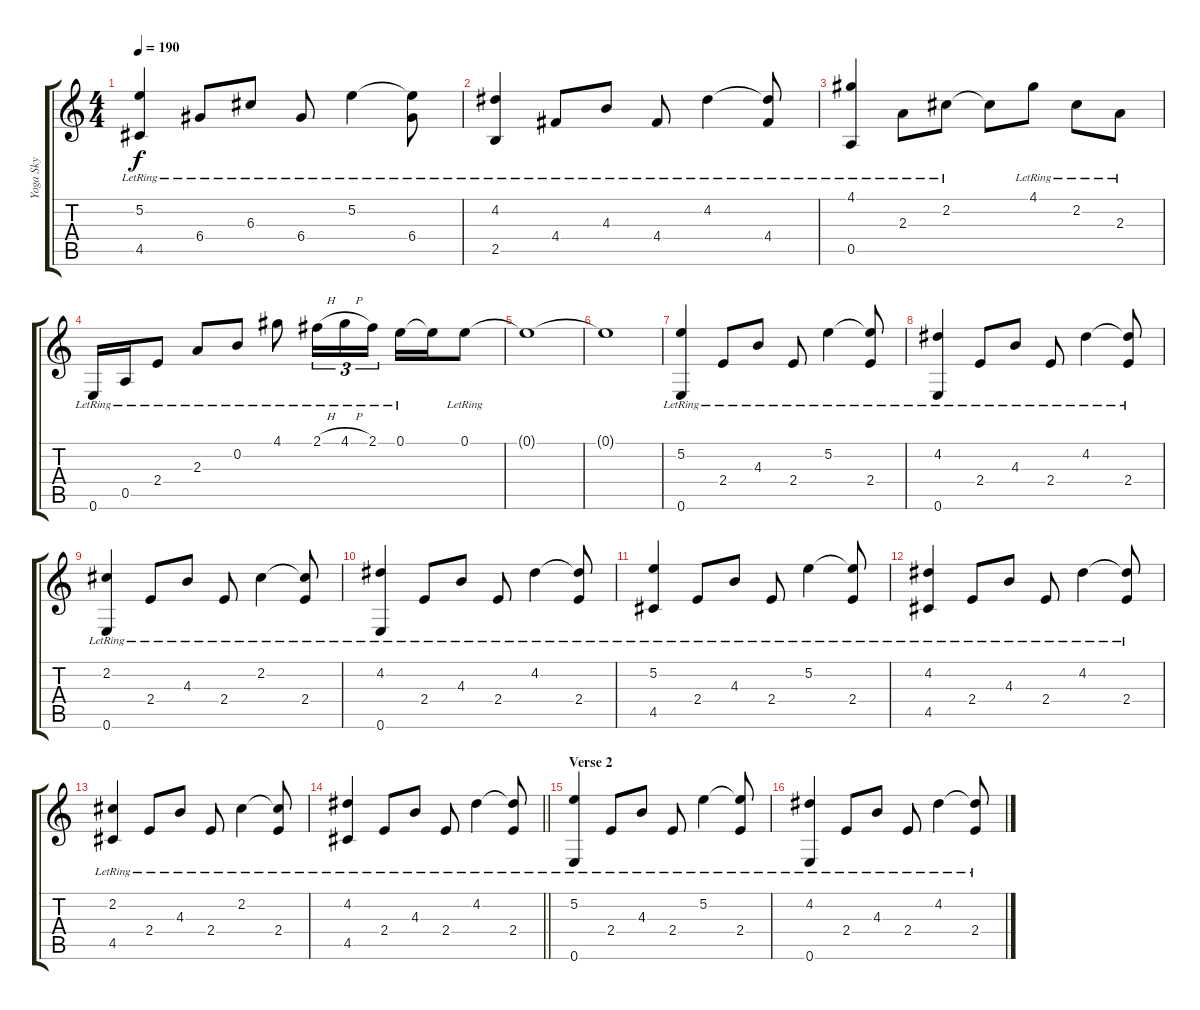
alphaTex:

\track ("Yoga Sky" "Yoga Sky") {instrument acousticguitarnylon}
\staff {score tabs}
\tuning (E4 B3 G3 D3 A2 E2) {hide}
\ts (4 4)
\tempo 190
\clef g2
\ks c
(5.2{lr} 4.5{lr}).4{dy f} 6.4{lr}.8 6.3{lr}.8 6.4{lr}.8 5.2{lr}.4 (5.2{t} 6.4{lr}).8 |
(4.2{lr} 2.5{lr}).4 4.4{lr}.8 4.3{lr}.8 4.4{lr}.8 4.2{lr}.4 (4.2{t} 4.4{lr}).8 |
(4.1{lr} 0.5{lr}).4 2.3{lr}.8 2.2{lr}.8 2.2{t}.8 4.1{lr}.8 2.2{lr}.8 2.3{lr}.8 |
0.6{lr}.16 0.5{lr}.16 2.4{lr}.8 2.3{lr}.8 0.2{lr}.8 4.1{lr}.8 2.1{h lr}.16{tu (3 2)} 4.1{h lr}.16{tu (3 2)} 2.1{lr}.16{tu (3 2)} 0.1{lr}.16 0.1{t}.16 0.1{lr}.8 |
0.1{t}.1 |
0.1{t}.1 |
(5.2{lr} 0.6{lr}).4 2.4{lr}.8 4.3{lr}.8 2.4{lr}.8 5.2{lr}.4 (5.2{t} 2.4{lr}).8 |
(4.2{lr} 0.6{lr}).4 2.4{lr}.8 4.3{lr}.8 2.4{lr}.8 4.2{lr}.4 (4.2{t} 2.4{lr}).8 |
(2.2{lr} 0.6{lr}).4 2.4{lr}.8 4.3{lr}.8 2.4{lr}.8 2.2{lr}.4 (2.2{t} 2.4{lr}).8 |
(4.2{lr} 0.6{lr}).4 2.4{lr}.8 4.3{lr}.8 2.4{lr}.8 4.2{lr}.4 (4.2{t} 2.4{lr}).8 |
(5.2{lr} 4.5{lr}).4 2.4{lr}.8 4.3{lr}.8 2.4{lr}.8 5.2{lr}.4 (5.2{t} 2.4{lr}).8 |
(4.2{lr} 4.5{lr}).4 2.4{lr}.8 4.3{lr}.8 2.4{lr}.8 4.2{lr}.4 (4.2{t} 2.4{lr}).8 |
(2.2{lr} 4.5{lr}).4 2.4{lr}.8 4.3{lr}.8 2.4{lr}.8 2.2{lr}.4 (2.2{t} 2.4{lr}).8 |
\barLineRight lightlight
(4.2{lr} 4.5{lr}).4 2.4{lr}.8 4.3{lr}.8 2.4{lr}.8 4.2{lr}.4 (4.2{t} 2.4{lr}).8 |
\section ("" "Verse 2")
(5.2{lr} 0.6{lr}).4 2.4{lr}.8 4.3{lr}.8 2.4{lr}.8 5.2{lr}.4 (5.2{t} 2.4{lr}).8 |
(4.2{lr} 0.6{lr}).4 2.4{lr}.8 4.3{lr}.8 2.4{lr}.8 4.2{lr}.4 (4.2{t} 2.4{lr}).8
